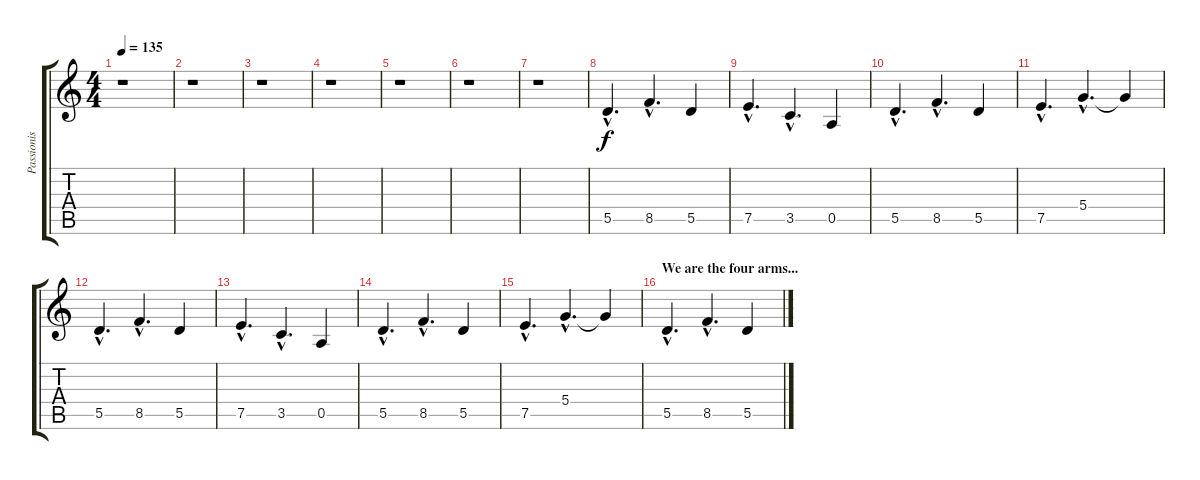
\track ("Passionis Piano" "Passionis ") {instrument brightacousticpiano}
\staff {score tabs}
\tuning (E5 B4 G4 D4 A3 D2) {hide}
\ts (4 4)
\tempo 135
\clef g2
\ks c
r.1{dy f} |
r.1 |
r.1 |
r.1 |
r.1 |
r.1 |
r.1 |
5.5{hac}.4{d volume 10 instrument choiraahs} 8.5{hac}.4{d} 5.5.4 |
7.5{hac}.4{d} 3.5{hac}.4{d} 0.5.4 |
5.5{hac}.4{d} 8.5{hac}.4{d} 5.5.4 |
7.5{hac}.4{d} 5.4{hac}.4{d} 5.4{t}.4 |
5.5{hac}.4{d} 8.5{hac}.4{d} 5.5.4 |
7.5{hac}.4{d} 3.5{hac}.4{d} 0.5.4 |
5.5{hac}.4{d} 8.5{hac}.4{d} 5.5.4 |
7.5{hac}.4{d} 5.4{hac}.4{d} 5.4{t}.4 |
\section ("" "We are the four arms...")
5.5{hac}.4{d volume 10 instrument choiraahs} 8.5{hac}.4{d} 5.5.4
